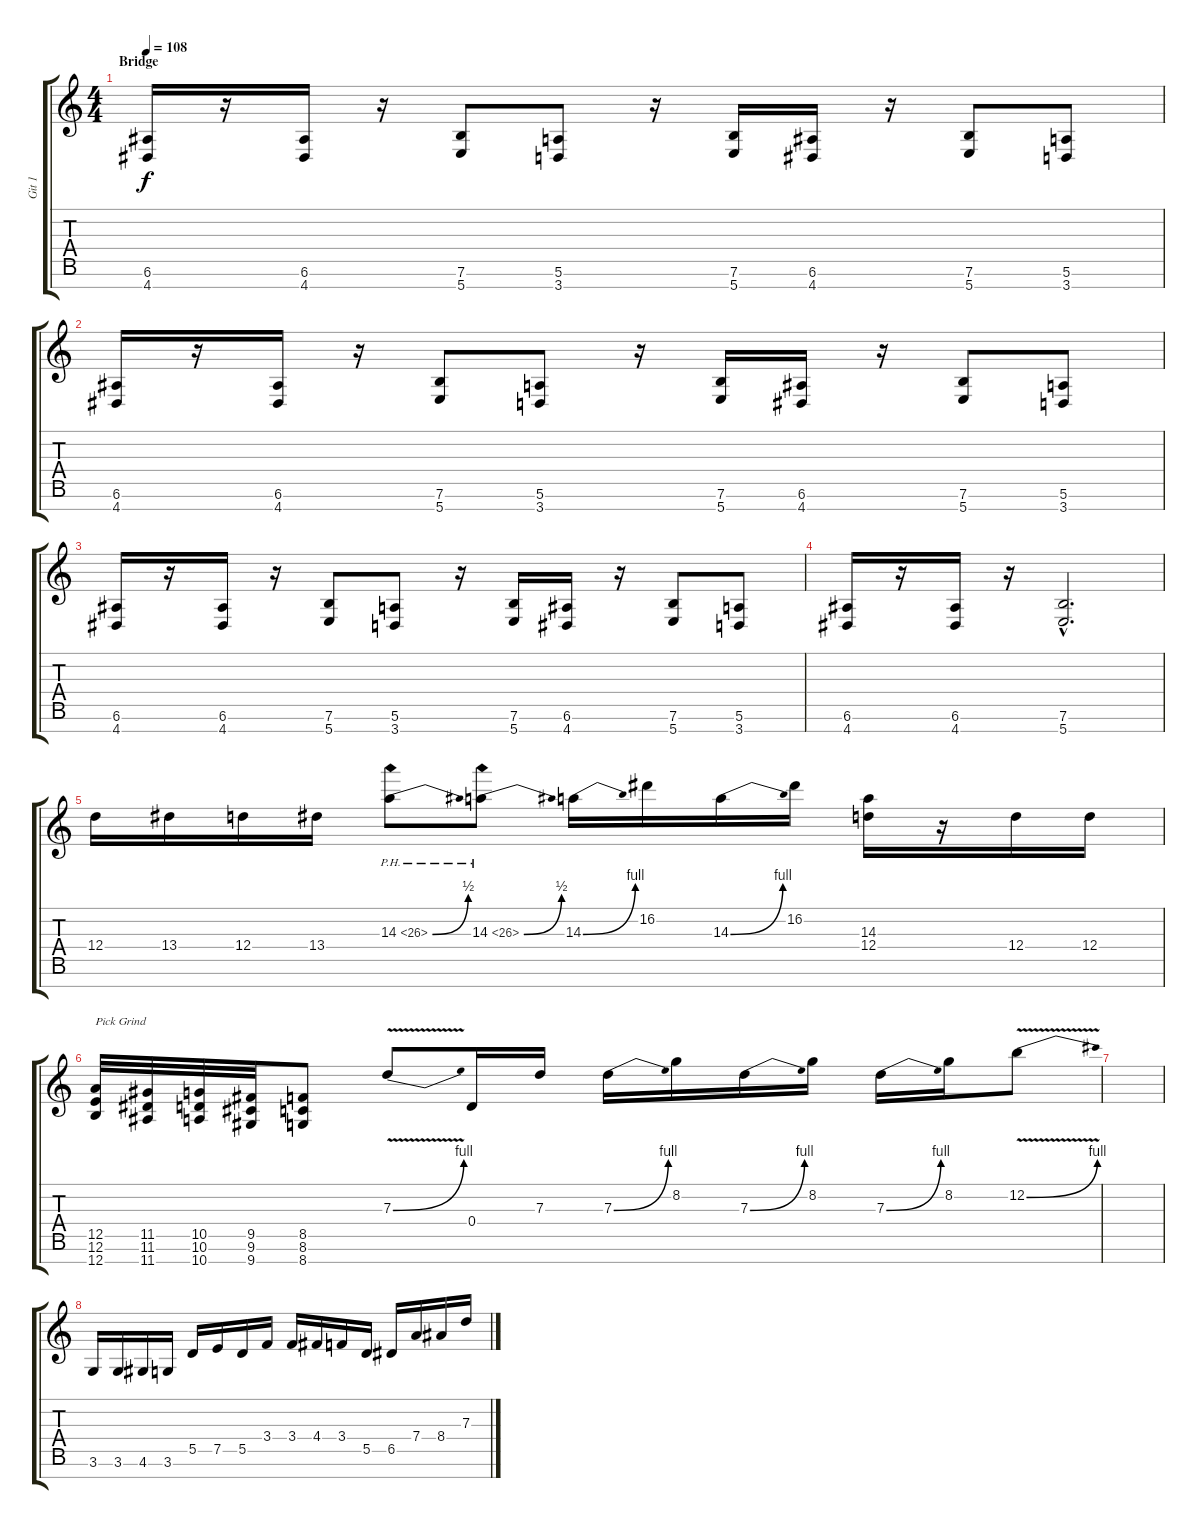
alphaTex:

\track ("Git 1" "Git 1") {instrument overdrivenguitar}
\staff {score tabs}
\tuning (E4 B3 G3 D3 A2 E2 B1) {hide}
\ts (4 4)
\section ("" "Bridge")
\tempo 108
\clef g2
\ks c
(6.6 4.7).16{dy f} r.16 (6.6 4.7).16 r.16 (7.6 5.7).8 (5.6 3.7).8 r.16 (7.6 5.7).16 (6.6 4.7).16 r.16 (7.6 5.7).8 (5.6 3.7).8 |
(6.6 4.7).16 r.16 (6.6 4.7).16 r.16 (7.6 5.7).8 (5.6 3.7).8 r.16 (7.6 5.7).16 (6.6 4.7).16 r.16 (7.6 5.7).8 (5.6 3.7).8 |
(6.6 4.7).16 r.16 (6.6 4.7).16 r.16 (7.6 5.7).8 (5.6 3.7).8 r.16 (7.6 5.7).16 (6.6 4.7).16 r.16 (7.6 5.7).8 (5.6 3.7).8 |
(6.6 4.7).16 r.16 (6.6 4.7).16 r.16 (7.6{hac} 5.7{hac}).2{d} |
12.4.16 13.4.16 12.4.16 13.4.16 14.3{be (bend 0 0 60 2) ph 12}.8 14.3{be (bend 0 0 60 2) ph 12}.8 14.3{be (bend 0 0 60 4)}.16 16.2.16 14.3{be (bend 0 0 60 4)}.16 16.2.16 (14.3 12.4).16 r.16 12.4.16 12.4.16 |
(12.5 12.6 12.7).32{txt "Pick Grind"} (11.5 11.6 11.7).32 (10.5 10.6 10.7).32 (9.5 9.6 9.7).32 (8.5 8.6 8.7).8 7.3{be (bend 0 0 60 4) v}.8 0.4.16 7.3.16 7.3{be (bend 0 0 60 4)}.16 8.2.16 7.3{be (bend 0 0 60 4)}.16 8.2.16 7.3{be (bend 0 0 60 4)}.16 8.2.16 12.2{be (bend 0 0 60 4) v}.8 |
|
3.6.16 3.6.16 4.6.16 3.6.16 5.5.16 7.5.16 5.5.16 3.4.16 3.4.16 4.4.16 3.4.16 5.5.16 6.5.16 7.4.16 8.4.16 7.3.16
